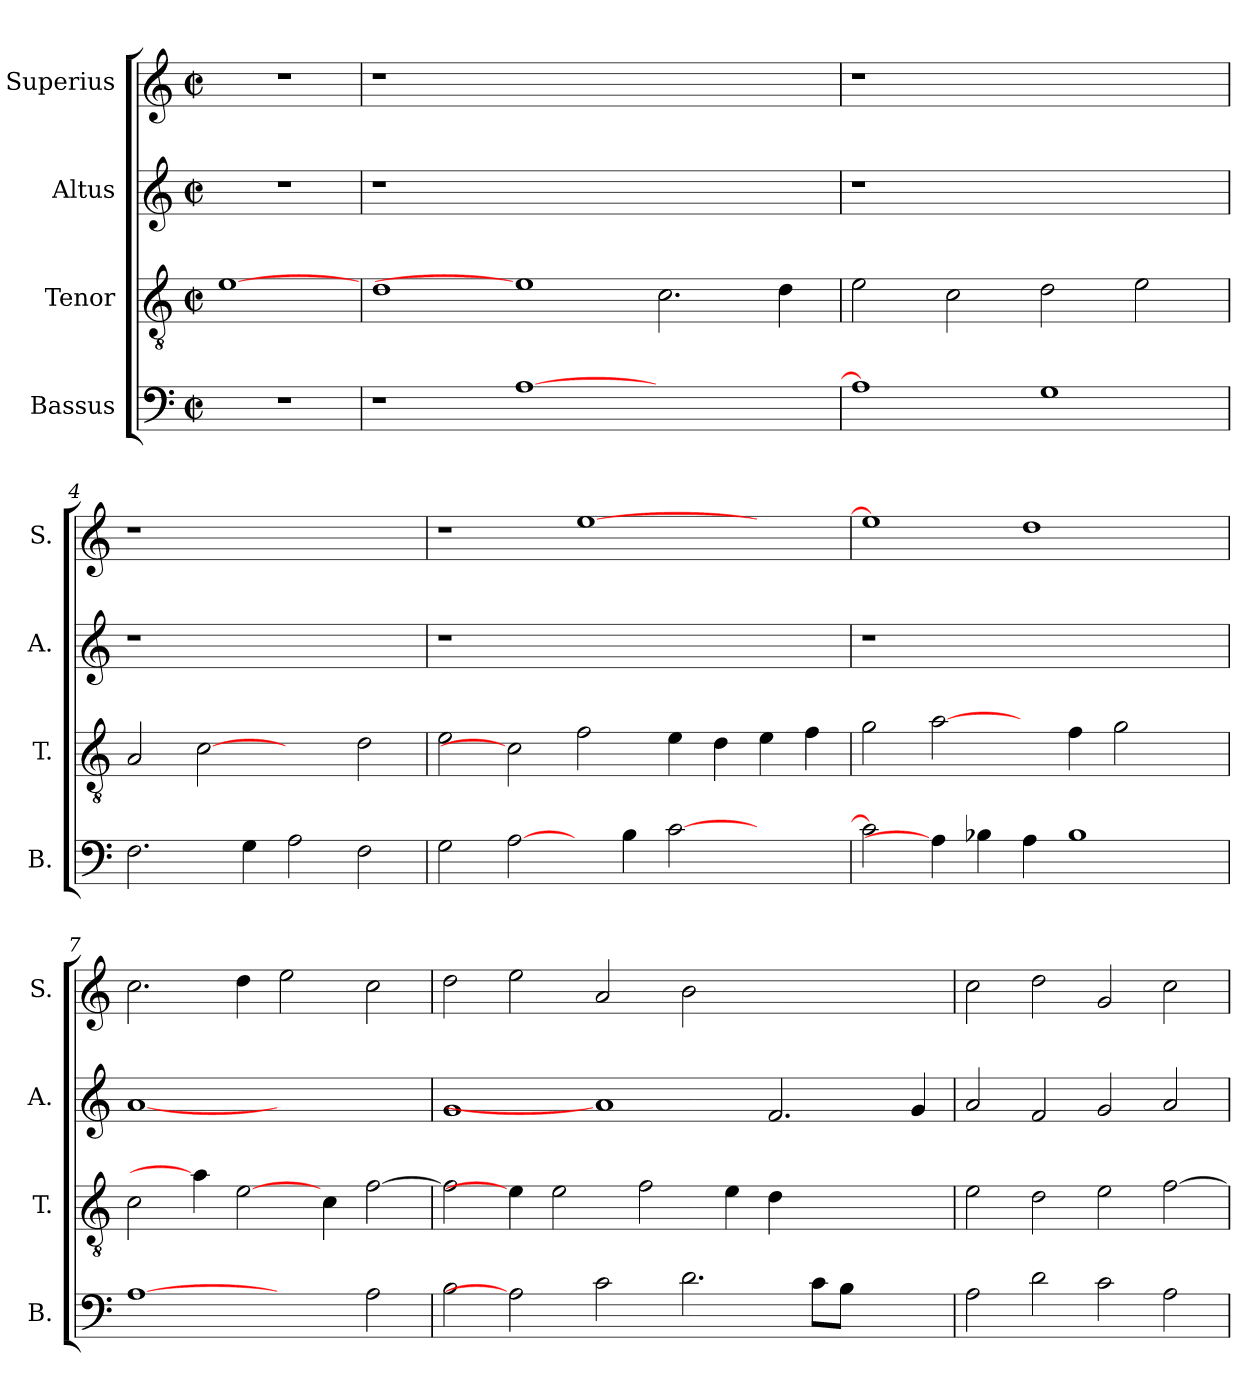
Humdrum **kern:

**kern	**kern	**kern	**kern
*part4	*part3	*part2	*part1
*staff4	*staff3	*staff2	*staff1
*I"Bassus	*I"Tenor	*I"Altus	*I"Superius
*I'B.	*I'T.	*I'A.	*I'S.
!!LO:PB:g=z
*clefF4	*clefGv2	*clefG2	*clefG2
*	*ITrd7c12	*	*
*k[]	*k[]	*k[]	*k[]
*C:	*C:	*C:	*C:
*M2/2	*M2/2	*M2/2	*M2/2
*met(c|)	*met(c|)	*met(c|)	*met(c|)
=1	=1	=1	=1
!LO:N:vis=1	!	!LO:N:vis=1	!LO:N:vis=1
1r	[1Ei	1r	1r
=2	=2	=2	=2
!	!	!LO:N:vis=1	!LO:N:vis=1
1r	1Di	1r	1r
[>1Ai	1Ei]	0ryy	0ryy
1ryy	2.Ci\	.	.
.	4Di\	.	.
=3	=3	=3	=3
!	!	!LO:N:vis=1	!LO:N:vis=1
1Ai]	2Ei\	1r	1r
.	2Ci\	.	.
1Gi	2Di\	1ryy	1ryy
.	2Ei\	.	.
=4	=4	=4	=4
!	!	!LO:N:vis=1	!LO:N:vis=1
2.Fi\	2AAi/	1r	1r
.	[2Ci	.	.
4Gi\	.	.	.
2Ai\	2ryy	1ryy	1ryy
2Fi\	2Di\	.	.
=5	=5	=5	=5
!	!	!LO:N:vis=1	!
2Gi\	2Ei\	1r	1r
[2Ai\	2Ci]	.	.
4ryy	2Fi\	1.ryy	[>1eei
4Bi\	.	.	.
[>2ci\	4Ei\	.	.
.	4Di\	.	.
2ryy	4Ei\	.	2ryy
.	4Fi\	.	.
!!LO:LB:g=z
=6	=6	=6	=6
!	!	!LO:N:vis=1	!
2ci\]	2Gi\	1r	1eei]
4Ai\]	[2Ai\	.	.
4B-Xi\	.	.	.
4Ai\	4ryy	1ryy	1ddi
1B-i	4Fi\	.	.
.	2Gi\	.	.
.	4ryy	4ryy	4ryy
=7	=7	=7	=7
[1Ai	2Ci\	[1ai	2.cci\
.	4Ai\]	.	.
.	[2Ei\	.	4ddi\
2ryy	.	1ryy	2eei\
.	4Ci\	.	.
2Ai\	[>2Fi\	.	2cci\
=8	=8	=8	=8
2Bi\	2Fi\]	1gi	2ddi\
2Ai]	4Ei\]	.	2eei\
.	2Ei\	.	.
2ci\	.	1ai]	2ai/
.	2Fi\	.	.
2.di\	.	.	2bi\
.	4Ei\	.	.
.	4Di\	2.fi/	1ryy
8ci\L	2.ryy	.	.
8Bi\J	.	.	.
2ryy	.	.	.
.	.	4gi/	.
=9	=9	=9	=9
2Ai\	2Ei\	2ai/	2cci\
2di\	2Di\	2fi/	2ddi\
2ci\	2Ei\	2gi/	2gi/
2Ai\	[>2Fi\	2ai/	2cci\
=	=	=	=
*-	*-	*-	*-
